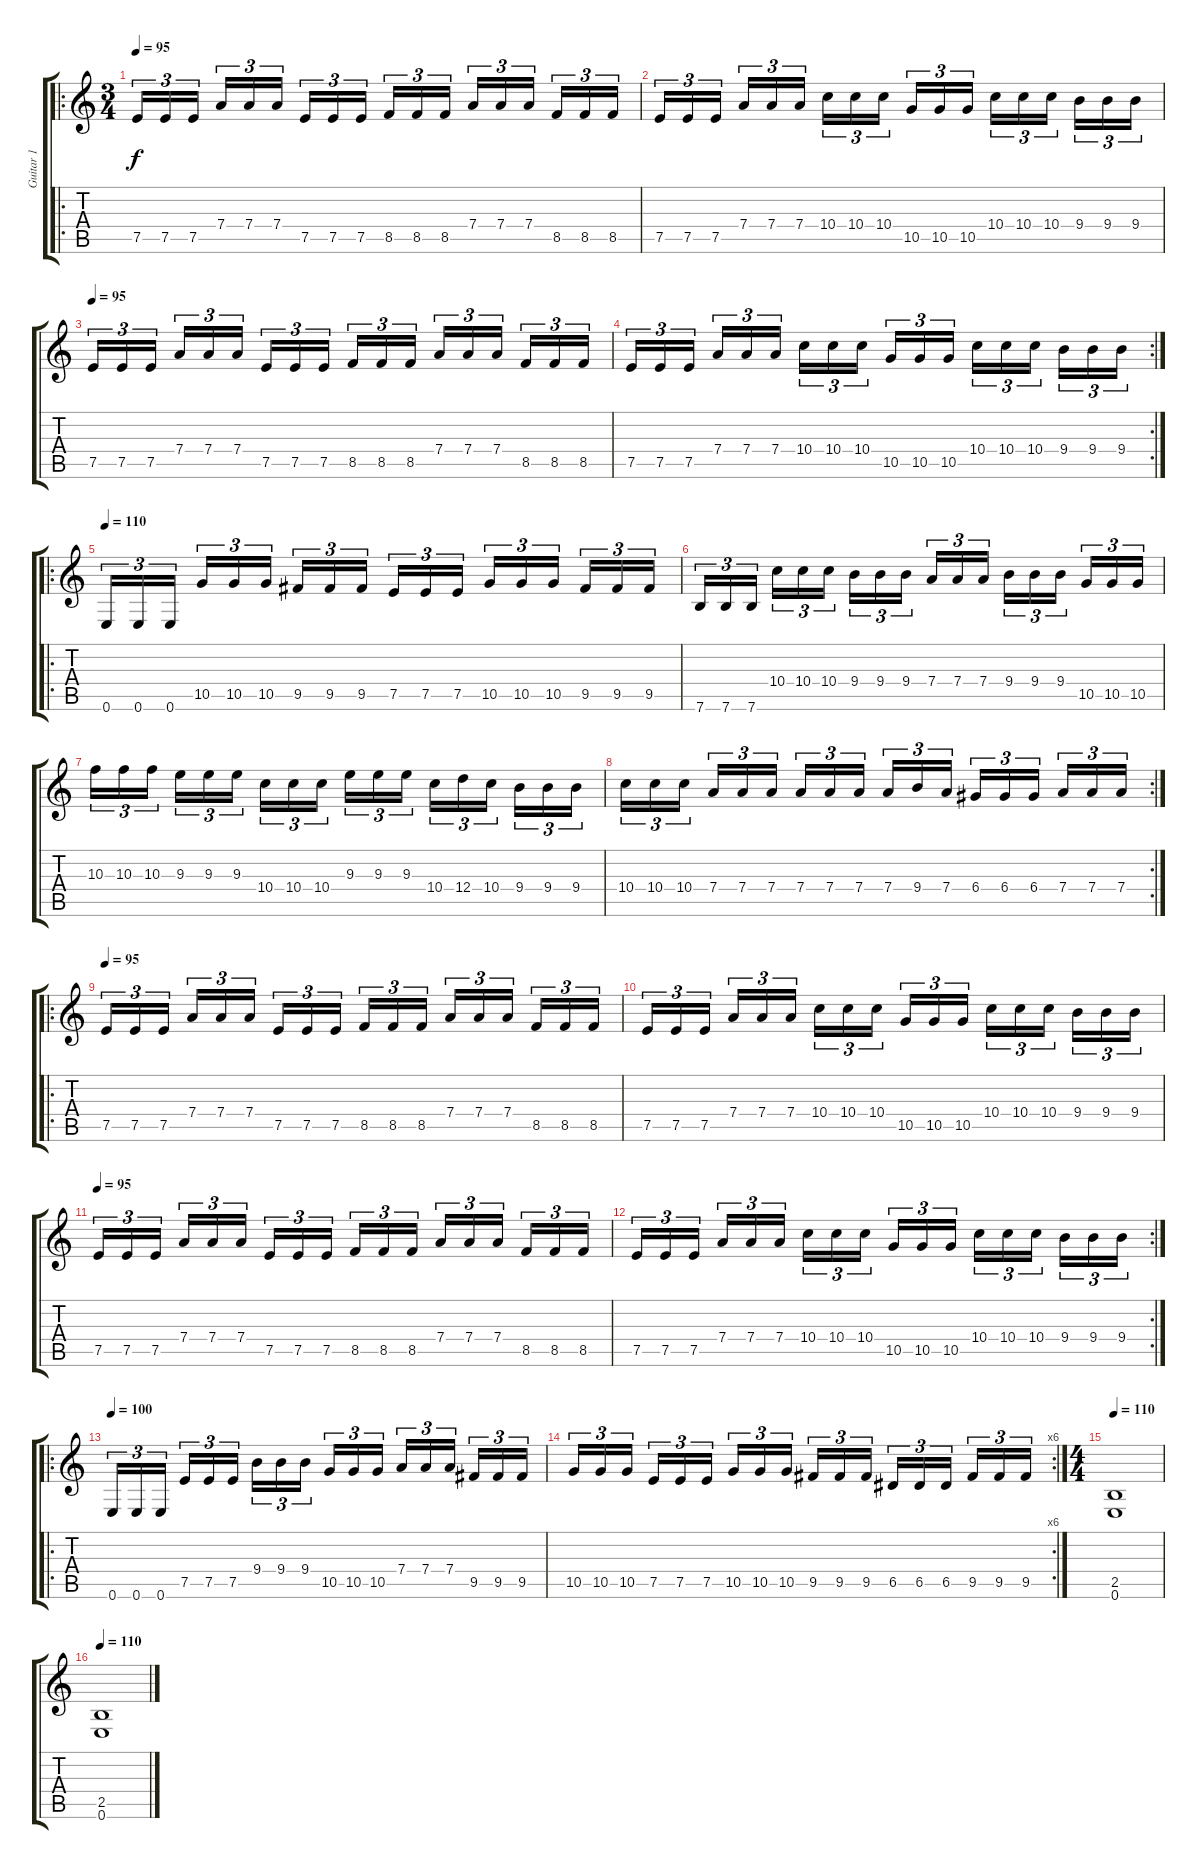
\track ("Guitar 1" "Guitar 1") {instrument distortionguitar}
\staff {score tabs}
\tuning (E4 B3 G3 D3 A2 E2) {hide}
\ro
\ts (3 4)
\tempo 95
\clef g2
\ks c
7.5.16{tu (3 2) dy f} 7.5.16{tu (3 2)} 7.5.16{tu (3 2) beam splitsecondary} 7.4.16{tu (3 2)} 7.4.16{tu (3 2)} 7.4.16{tu (3 2)} 7.5.16{tu (3 2)} 7.5.16{tu (3 2)} 7.5.16{tu (3 2) beam splitsecondary} 8.5.16{tu (3 2)} 8.5.16{tu (3 2)} 8.5.16{tu (3 2)} 7.4.16{tu (3 2)} 7.4.16{tu (3 2)} 7.4.16{tu (3 2) beam splitsecondary} 8.5.16{tu (3 2)} 8.5.16{tu (3 2)} 8.5.16{tu (3 2)} |
7.5.16{tu (3 2)} 7.5.16{tu (3 2)} 7.5.16{tu (3 2) beam splitsecondary} 7.4.16{tu (3 2)} 7.4.16{tu (3 2)} 7.4.16{tu (3 2)} 10.4.16{tu (3 2)} 10.4.16{tu (3 2)} 10.4.16{tu (3 2) beam splitsecondary} 10.5.16{tu (3 2)} 10.5.16{tu (3 2)} 10.5.16{tu (3 2)} 10.4.16{tu (3 2)} 10.4.16{tu (3 2)} 10.4.16{tu (3 2) beam splitsecondary} 9.4.16{tu (3 2)} 9.4.16{tu (3 2)} 9.4.16{tu (3 2)} |
\tempo 95
7.5.16{tu (3 2)} 7.5.16{tu (3 2)} 7.5.16{tu (3 2) beam splitsecondary} 7.4.16{tu (3 2)} 7.4.16{tu (3 2)} 7.4.16{tu (3 2)} 7.5.16{tu (3 2)} 7.5.16{tu (3 2)} 7.5.16{tu (3 2) beam splitsecondary} 8.5.16{tu (3 2)} 8.5.16{tu (3 2)} 8.5.16{tu (3 2)} 7.4.16{tu (3 2)} 7.4.16{tu (3 2)} 7.4.16{tu (3 2) beam splitsecondary} 8.5.16{tu (3 2)} 8.5.16{tu (3 2)} 8.5.16{tu (3 2)} |
\rc 2
7.5.16{tu (3 2)} 7.5.16{tu (3 2)} 7.5.16{tu (3 2) beam splitsecondary} 7.4.16{tu (3 2)} 7.4.16{tu (3 2)} 7.4.16{tu (3 2)} 10.4.16{tu (3 2)} 10.4.16{tu (3 2)} 10.4.16{tu (3 2) beam splitsecondary} 10.5.16{tu (3 2)} 10.5.16{tu (3 2)} 10.5.16{tu (3 2)} 10.4.16{tu (3 2)} 10.4.16{tu (3 2)} 10.4.16{tu (3 2) beam splitsecondary} 9.4.16{tu (3 2)} 9.4.16{tu (3 2)} 9.4.16{tu (3 2)} |
\ro
\tempo 110
0.6.16{tu (3 2)} 0.6.16{tu (3 2)} 0.6.16{tu (3 2) beam splitsecondary} 10.5.16{tu (3 2)} 10.5.16{tu (3 2)} 10.5.16{tu (3 2)} 9.5.16{tu (3 2)} 9.5.16{tu (3 2)} 9.5.16{tu (3 2) beam splitsecondary} 7.5.16{tu (3 2)} 7.5.16{tu (3 2)} 7.5.16{tu (3 2)} 10.5.16{tu (3 2)} 10.5.16{tu (3 2)} 10.5.16{tu (3 2) beam splitsecondary} 9.5.16{tu (3 2)} 9.5.16{tu (3 2)} 9.5.16{tu (3 2)} |
7.6.16{tu (3 2)} 7.6.16{tu (3 2)} 7.6.16{tu (3 2) beam splitsecondary} 10.4.16{tu (3 2)} 10.4.16{tu (3 2)} 10.4.16{tu (3 2)} 9.4.16{tu (3 2)} 9.4.16{tu (3 2)} 9.4.16{tu (3 2) beam splitsecondary} 7.4.16{tu (3 2)} 7.4.16{tu (3 2)} 7.4.16{tu (3 2)} 9.4.16{tu (3 2)} 9.4.16{tu (3 2)} 9.4.16{tu (3 2) beam splitsecondary} 10.5.16{tu (3 2)} 10.5.16{tu (3 2)} 10.5.16{tu (3 2)} |
10.3.16{tu (3 2)} 10.3.16{tu (3 2)} 10.3.16{tu (3 2) beam splitsecondary} 9.3.16{tu (3 2)} 9.3.16{tu (3 2)} 9.3.16{tu (3 2)} 10.4.16{tu (3 2)} 10.4.16{tu (3 2)} 10.4.16{tu (3 2) beam splitsecondary} 9.3.16{tu (3 2)} 9.3.16{tu (3 2)} 9.3.16{tu (3 2)} 10.4.16{tu (3 2)} 12.4.16{tu (3 2)} 10.4.16{tu (3 2) beam splitsecondary} 9.4.16{tu (3 2)} 9.4.16{tu (3 2)} 9.4.16{tu (3 2)} |
\rc 2
10.4.16{tu (3 2)} 10.4.16{tu (3 2)} 10.4.16{tu (3 2) beam splitsecondary} 7.4.16{tu (3 2)} 7.4.16{tu (3 2)} 7.4.16{tu (3 2)} 7.4.16{tu (3 2)} 7.4.16{tu (3 2)} 7.4.16{tu (3 2) beam splitsecondary} 7.4.16{tu (3 2)} 9.4.16{tu (3 2)} 7.4.16{tu (3 2)} 6.4.16{tu (3 2)} 6.4.16{tu (3 2)} 6.4.16{tu (3 2) beam splitsecondary} 7.4.16{tu (3 2)} 7.4.16{tu (3 2)} 7.4.16{tu (3 2)} |
\ro
\tempo 95
7.5.16{tu (3 2)} 7.5.16{tu (3 2)} 7.5.16{tu (3 2) beam splitsecondary} 7.4.16{tu (3 2)} 7.4.16{tu (3 2)} 7.4.16{tu (3 2)} 7.5.16{tu (3 2)} 7.5.16{tu (3 2)} 7.5.16{tu (3 2) beam splitsecondary} 8.5.16{tu (3 2)} 8.5.16{tu (3 2)} 8.5.16{tu (3 2)} 7.4.16{tu (3 2)} 7.4.16{tu (3 2)} 7.4.16{tu (3 2) beam splitsecondary} 8.5.16{tu (3 2)} 8.5.16{tu (3 2)} 8.5.16{tu (3 2)} |
7.5.16{tu (3 2)} 7.5.16{tu (3 2)} 7.5.16{tu (3 2) beam splitsecondary} 7.4.16{tu (3 2)} 7.4.16{tu (3 2)} 7.4.16{tu (3 2)} 10.4.16{tu (3 2)} 10.4.16{tu (3 2)} 10.4.16{tu (3 2) beam splitsecondary} 10.5.16{tu (3 2)} 10.5.16{tu (3 2)} 10.5.16{tu (3 2)} 10.4.16{tu (3 2)} 10.4.16{tu (3 2)} 10.4.16{tu (3 2) beam splitsecondary} 9.4.16{tu (3 2)} 9.4.16{tu (3 2)} 9.4.16{tu (3 2)} |
\tempo 95
7.5.16{tu (3 2)} 7.5.16{tu (3 2)} 7.5.16{tu (3 2) beam splitsecondary} 7.4.16{tu (3 2)} 7.4.16{tu (3 2)} 7.4.16{tu (3 2)} 7.5.16{tu (3 2)} 7.5.16{tu (3 2)} 7.5.16{tu (3 2) beam splitsecondary} 8.5.16{tu (3 2)} 8.5.16{tu (3 2)} 8.5.16{tu (3 2)} 7.4.16{tu (3 2)} 7.4.16{tu (3 2)} 7.4.16{tu (3 2) beam splitsecondary} 8.5.16{tu (3 2)} 8.5.16{tu (3 2)} 8.5.16{tu (3 2)} |
\rc 2
7.5.16{tu (3 2)} 7.5.16{tu (3 2)} 7.5.16{tu (3 2) beam splitsecondary} 7.4.16{tu (3 2)} 7.4.16{tu (3 2)} 7.4.16{tu (3 2)} 10.4.16{tu (3 2)} 10.4.16{tu (3 2)} 10.4.16{tu (3 2) beam splitsecondary} 10.5.16{tu (3 2)} 10.5.16{tu (3 2)} 10.5.16{tu (3 2)} 10.4.16{tu (3 2)} 10.4.16{tu (3 2)} 10.4.16{tu (3 2) beam splitsecondary} 9.4.16{tu (3 2)} 9.4.16{tu (3 2)} 9.4.16{tu (3 2)} |
\ro
\tempo 100
0.6.16{tu (3 2) volume 16} 0.6.16{tu (3 2)} 0.6.16{tu (3 2) beam splitsecondary} 7.5.16{tu (3 2)} 7.5.16{tu (3 2)} 7.5.16{tu (3 2)} 9.4.16{tu (3 2)} 9.4.16{tu (3 2)} 9.4.16{tu (3 2) beam splitsecondary} 10.5.16{tu (3 2)} 10.5.16{tu (3 2)} 10.5.16{tu (3 2)} 7.4.16{tu (3 2)} 7.4.16{tu (3 2)} 7.4.16{tu (3 2) beam splitsecondary} 9.5.16{tu (3 2)} 9.5.16{tu (3 2)} 9.5.16{tu (3 2)} |
\rc 6
10.5.16{tu (3 2)} 10.5.16{tu (3 2)} 10.5.16{tu (3 2) beam splitsecondary} 7.5.16{tu (3 2)} 7.5.16{tu (3 2)} 7.5.16{tu (3 2)} 10.5.16{tu (3 2)} 10.5.16{tu (3 2)} 10.5.16{tu (3 2) beam splitsecondary} 9.5.16{tu (3 2)} 9.5.16{tu (3 2)} 9.5.16{tu (3 2)} 6.5.16{tu (3 2)} 6.5.16{tu (3 2)} 6.5.16{tu (3 2) beam splitsecondary} 9.5.16{tu (3 2)} 9.5.16{tu (3 2)} 9.5.16{tu (3 2)} |
\ts (4 4)
\tempo 110
(2.5 0.6).1 |
\tempo 110
(2.5 0.6).1
